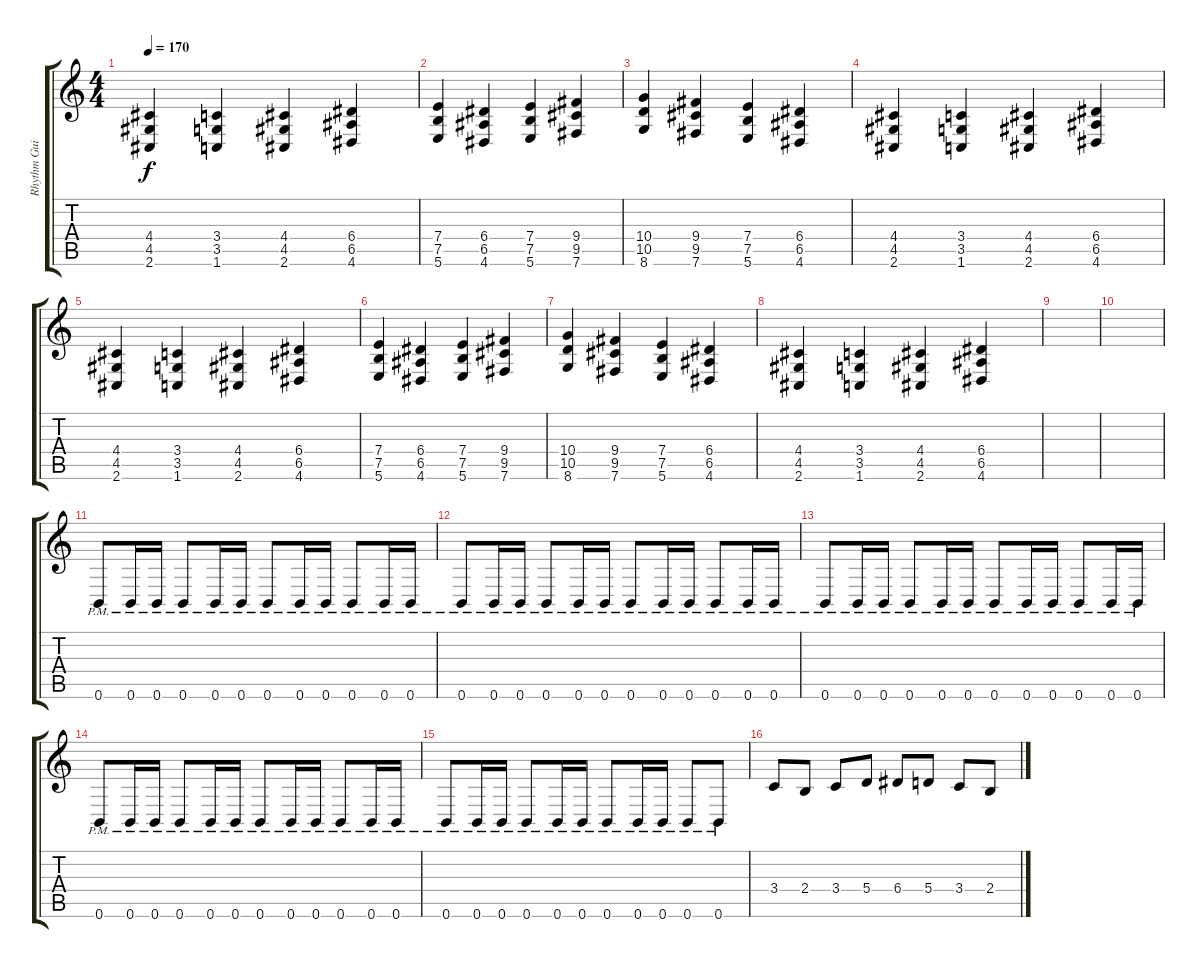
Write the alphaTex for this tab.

\track ("Rhythm Guitar 1" "Rhythm Gui") {instrument distortionguitar}
\staff {score tabs}
\tuning (B3 Gb3 D3 A2 E2 B1) {hide}
\ts (4 4)
\tempo 170
\clef g2
\ks c
(4.4 4.5 2.6).4{dy f} (3.4 3.5 1.6).4 (4.4 4.5 2.6).4 (6.4 6.5 4.6).4 |
(7.4 7.5 5.6).4 (6.4 6.5 4.6).4 (7.4 7.5 5.6).4 (9.4 9.5 7.6).4 |
(10.4 10.5 8.6).4 (9.4 9.5 7.6).4 (7.4 7.5 5.6).4 (6.4 6.5 4.6).4 |
(4.4 4.5 2.6).4 (3.4 3.5 1.6).4 (4.4 4.5 2.6).4 (6.4 6.5 4.6).4 |
(4.4 4.5 2.6).4 (3.4 3.5 1.6).4 (4.4 4.5 2.6).4 (6.4 6.5 4.6).4 |
(7.4 7.5 5.6).4 (6.4 6.5 4.6).4 (7.4 7.5 5.6).4 (9.4 9.5 7.6).4 |
(10.4 10.5 8.6).4 (9.4 9.5 7.6).4 (7.4 7.5 5.6).4 (6.4 6.5 4.6).4 |
(4.4 4.5 2.6).4 (3.4 3.5 1.6).4 (4.4 4.5 2.6).4 (6.4 6.5 4.6).4 |
|
|
0.6{pm}.8 0.6{pm}.16 0.6{pm}.16 0.6{pm}.8 0.6{pm}.16 0.6{pm}.16 0.6{pm}.8 0.6{pm}.16 0.6{pm}.16 0.6{pm}.8 0.6{pm}.16 0.6{pm}.16 |
0.6{pm}.8 0.6{pm}.16 0.6{pm}.16 0.6{pm}.8 0.6{pm}.16 0.6{pm}.16 0.6{pm}.8 0.6{pm}.16 0.6{pm}.16 0.6{pm}.8 0.6{pm}.16 0.6{pm}.16 |
0.6{pm}.8 0.6{pm}.16 0.6{pm}.16 0.6{pm}.8 0.6{pm}.16 0.6{pm}.16 0.6{pm}.8 0.6{pm}.16 0.6{pm}.16 0.6{pm}.8 0.6{pm}.16 0.6{pm}.16 |
0.6{pm}.8 0.6{pm}.16 0.6{pm}.16 0.6{pm}.8 0.6{pm}.16 0.6{pm}.16 0.6{pm}.8 0.6{pm}.16 0.6{pm}.16 0.6{pm}.8 0.6{pm}.16 0.6{pm}.16 |
0.6{pm}.8 0.6{pm}.16 0.6{pm}.16 0.6{pm}.8 0.6{pm}.16 0.6{pm}.16 0.6{pm}.8 0.6{pm}.16 0.6{pm}.16 0.6{pm}.8 0.6{pm}.8 |
3.4.8 2.4.8 3.4.8 5.4.8 6.4.8 5.4.8 3.4.8 2.4.8
